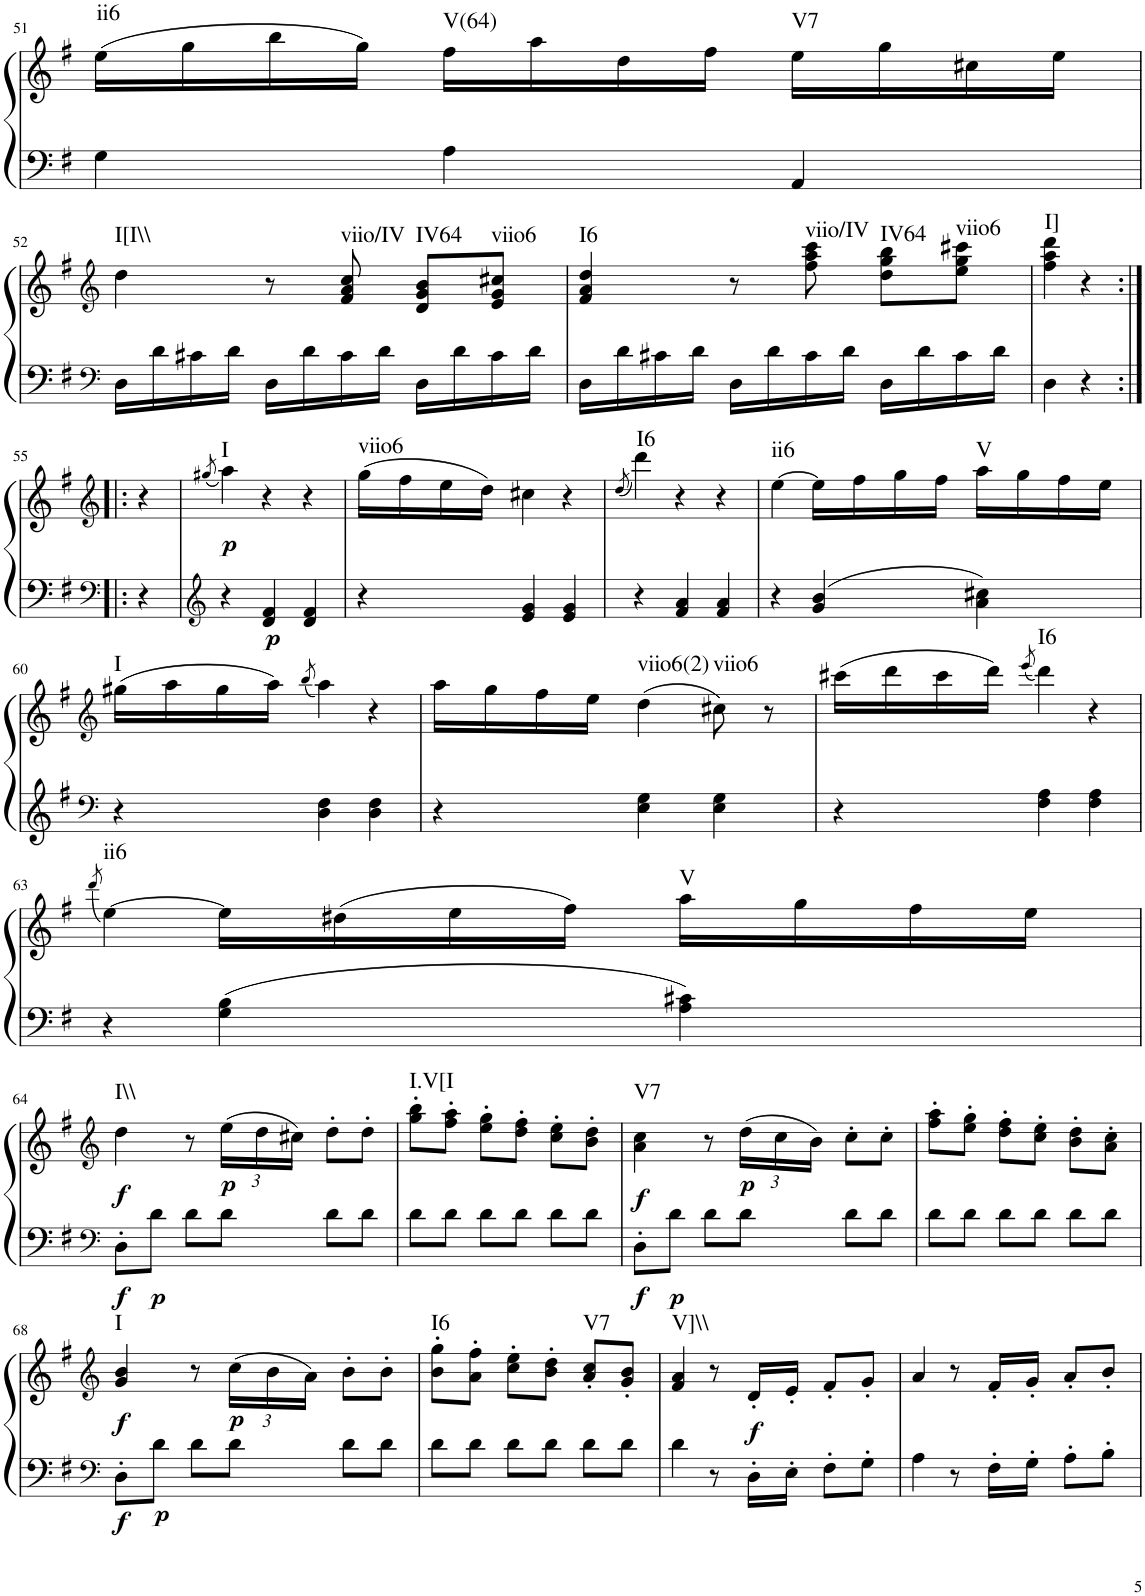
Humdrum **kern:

**kern	**kern	**dynam	**harte
*part1	*part1	*part1	*part1
*staff2	*staff1	*staff1/2	*
*I"Klavier linke Hand	*	*	*
!!LO:PB:g=z
*clefF4	*clefG2	*	*
*k[f#]	*k[f#]	*	*
*M3/4	*M3/4	*	*
=51	=51	=51	=51
!	!	!	!LO:H:kt=ii6
4G\	(16ee\LL	.	N
.	16gg\	.	.
.	16bb\	.	.
.	16gg\JJ)	.	.
!	!	!	!LO:H:kt=V(64)
4A\	16ff#\LL	.	N
.	16aa\	.	.
.	16dd\	.	.
.	16ff#\JJ	.	.
!	!	!	!LO:H:kt=V7
4AA/	16ee\LL	.	N
.	16gg\	.	.
.	16cc#X\	.	.
.	16ee\JJ	.	.
!!LO:LB:g=z
=52	=52	=52	=52
*clefF4	*clefG2	*	*
!	!	!	!LO:H:kt=I[I\\
16D\LL	4dd\	.	N
16d\	.	.	.
16c#X\	.	.	.
16d\JJ	.	.	.
16D\LL	8r	.	.
16d\	.	.	.
!	!	!	!LO:H:kt=viio/IV
16c#\	8f#/ 8a/ 8cc/	.	N
16d\JJ	.	.	.
!	!	!	!LO:H:kt=IV64
16D\LL	8d/ 8g/ 8b/L	.	N
16d\	.	.	.
!	!	!	!LO:H:kt=viio6
16c#\	8e/ 8g/ 8cc#X/J	.	N
16d\JJ	.	.	.
=53	=53	=53	=53
!	!	!	!LO:H:kt=I6
16D\LL	4f#/ 4a/ 4dd/	.	N
16d\	.	.	.
16c#X\	.	.	.
16d\JJ	.	.	.
16D\LL	8r	.	.
16d\	.	.	.
!	!	!	!LO:H:kt=viio/IV
16c#\	8ff#\ 8aa\ 8ccc\	.	N
16d\JJ	.	.	.
!	!	!	!LO:H:kt=IV64
16D\LL	8dd\ 8gg\ 8bb\L	.	N
16d\	.	.	.
!	!	!	!LO:H:kt=viio6
16c#\	8ee\ 8gg\ 8ccc#X\J	.	N
16d\JJ	.	.	.
=54	=54	=54	=54
!	!	!	!LO:H:kt=I]
4D\	4ff#\ 4aa\ 4ddd\	.	N
4r	4r	.	.
!!LO:LB:g=z
=55:|!|:	=55:|!|:	=55:|!|:	=55:|!|:
*clefF4	*clefG2	*	*
4r	4r	.	.
=56	=56	=56	=56
*clefG2	*	*	*
.	(8qgg#X/	.	.
!	!	!LO:DY:b	!LO:H:kt=I
4r	4aa\)	p	N
!	!	!LO:DY:b=2	!
4d/ 4f#/	4r	p	.
4d/ 4f#/	4r	.	.
=57	=57	=57	=57
!	!	!	!LO:H:kt=viio6
4r	(16gg\LL	.	N
.	16ff#\	.	.
.	16ee\	.	.
.	16dd\JJ)	.	.
4e/ 4g/	4cc#X\	.	.
4e/ 4g/	4r	.	.
=58	=58	=58	=58
.	(8qdd/	.	.
!	!	!	!LO:H:kt=I6
4r	4ddd\)	.	N
4f#/ 4a/	4r	.	.
4f#/ 4a/	4r	.	.
=59	=59	=59	=59
!	!	!	!LO:H:kt=ii6
4r	[4ee\	.	N
4g/ 4b/	16ee\LL]	.	.
.	16ff#\	.	.
.	16gg\	.	.
.	16ff#\JJ	.	.
!	!	!	!LO:H:kt=V
4a\ 4cc#X\	16aa\LL	.	N
.	16gg\	.	.
.	16ff#\	.	.
.	16ee\JJ	.	.
!!LO:LB:g=z
=60	=60	=60	=60
*clefF4	*clefG2	*	*
!	!	!	!LO:H:kt=I
4r	(16gg#X\LL	.	N
.	16aa\	.	.
.	16gg#\	.	.
.	16aa\JJ)	.	.
.	(8qbb/	.	.
4D\ 4F#\	4aa\)	.	.
4D\ 4F#\	4r	.	.
=61	=61	=61	=61
4r	16aa\LL	.	.
.	16gg\	.	.
.	16ff#\	.	.
.	16ee\JJ	.	.
!	!	!	!LO:H:kt=viio6(2)
4E\ 4G\	(4dd\	.	N
!	!	!	!LO:H:kt=viio6
4E\ 4G\	8cc#X\)	.	N
.	8r	.	.
=62	=62	=62	=62
4r	(16ccc#X\LL	.	.
.	16ddd\	.	.
.	16ccc#\	.	.
.	16ddd\JJ)	.	.
.	(8qeee/	.	.
!	!	!	!LO:H:kt=I6
4F#\ 4A\	4ddd\)	.	N
4F#\ 4A\	4r	.	.
!!LO:LB:g=z
=63	=63	=63	=63
.	(8qddd/	.	.
!	!	!	!LO:H:kt=ii6
4r	[4ee\)	.	N
4G\ 4B\	16ee\LL]	.	.
.	(16dd#X\	.	.
.	16ee\	.	.
.	16ff#\JJ)	.	.
!	!	!	!LO:H:kt=V
4A\ 4c#X\	16aa\LL	.	N
.	16gg\	.	.
.	16ff#\	.	.
.	16ee\JJ	.	.
!!LO:LB:g=z
=64	=64	=64	=64
*clefF4	*clefG2	*	*
!	!	!LO:DY:b=2	!
!	!	!LO:DY:n=1:b	!LO:H:kt=I\\
8D'\L	4dd\	f f	N
!	!	!LO:DY:n=2:b=2	!
8d\J	.	p	.
8d\L	8r	.	.
*	*Xbrackettup	*	*
!	!	!LO:DY:n=3:b	!
8d\J	(24ee\LL	p	.
.	24dd\	.	.
.	24cc#X\JJ)	.	.
8d\L	8dd'\L	.	.
8d\J	8dd'\J	.	.
=65	=65	=65	=65
!	!	!	!LO:H:kt=I.V[I
8d\L	8gg\' 8bb\'L	.	N
8d\J	8ff#\' 8aa\'J	.	.
8d\L	8ee\' 8gg\'L	.	.
8d\J	8dd\' 8ff#\'J	.	.
8d\L	8cc\' 8ee\'L	.	.
8d\J	8b\' 8dd\'J	.	.
=66	=66	=66	=66
!	!	!LO:DY:b=2	!
!	!	!LO:DY:n=1:b	!LO:H:kt=V7
8D'\L	4a\ 4cc\	f f	N
!	!	!LO:DY:n=2:b=2	!
8d\J	.	p	.
8d\L	8r	.	.
!	!	!LO:DY:n=3:b	!
8d\J	(24dd\LL	p	.
.	24cc\	.	.
.	24b\JJ)	.	.
8d\L	8cc'\L	.	.
8d\J	8cc'\J	.	.
=67	=67	=67	=67
8d\L	8ff#\' 8aa\'L	.	.
8d\J	8ee\' 8gg\'J	.	.
8d\L	8dd\' 8ff#\'L	.	.
8d\J	8cc\' 8ee\'J	.	.
8d\L	8b\' 8dd\'L	.	.
8d\J	8a\' 8cc\'J	.	.
!!LO:LB:g=z
=68	=68	=68	=68
*clefF4	*clefG2	*	*
!	!	!LO:DY:b=2	!
!	!	!LO:DY:n=1:b	!LO:H:kt=I
8D'\L	4g/ 4b/	f f	N
!	!	!LO:DY:n=2:b=2	!
8d\J	.	p	.
8d\L	8r	.	.
!	!	!LO:DY:n=3:b	!
8d\J	(24cc\LL	p	.
.	24b\	.	.
.	24a\JJ)	.	.
8d\L	8b'\L	.	.
8d\J	8b'\J	.	.
=69	=69	=69	=69
!	!	!	!LO:H:kt=I6
8d\L	8b\' 8gg\'L	.	N
8d\J	8a\' 8ff#\'J	.	.
8d\L	8cc\' 8ee\'L	.	.
8d\J	8b\' 8dd\'J	.	.
!	!	!	!LO:H:kt=V7
8d\L	8a/' 8cc/'L	.	N
8d\J	8g/' 8b/'J	.	.
=70	=70	=70	=70
!	!	!	!LO:H:kt=V]\\
4d\	4f#/ 4a/	.	N
8r	8r	.	.
!	!	!LO:DY:b	!
16D'\LL	16d'/LL	f	.
16E'\JJ	16e'/JJ	.	.
8F#'\L	8f#'/L	.	.
8G'\J	8g'/J	.	.
=71	=71	=71	=71
4A\	4a/	.	.
8r	8r	.	.
16F#'\LL	16f#'/LL	.	.
16G'\JJ	16g'/JJ	.	.
8A'\L	8a'/L	.	.
8B'\J	8b'/J	.	.
=	=	=	=
*-	*-	*-	*-
